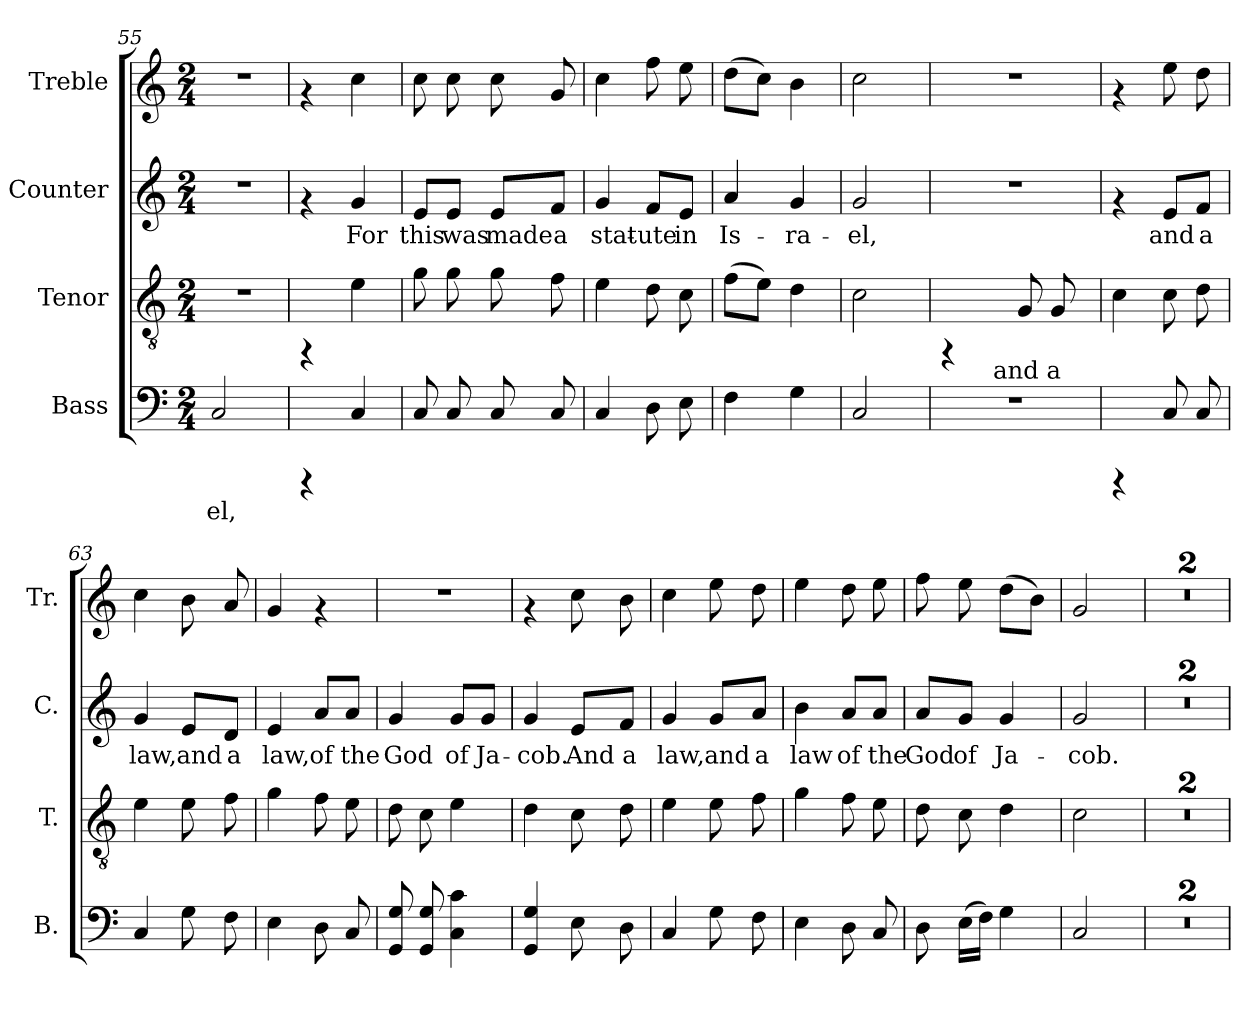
**kern	**text	**kern	**text	**kern	**text	**kern	**text
*part4	*part4	*part3	*part3	*part2	*part2	*part1	*part1
*staff4	*staff4	*staff3	*staff3	*staff2	*staff2	*staff1	*staff1
*I"Bass	*	*I"Tenor	*	*I"Counter	*	*I"Treble	*
*I'B.	*	*I'T.	*	*I'C.	*	*I'Tr.	*
*clefF4	*	*clefGv2	*	*clefG2	*	*clefG2	*
*k[]	*	*k[]	*	*k[]	*	*k[]	*
*C:	*	*C:	*	*C:	*	*C:	*
*M2/4	*	*M2/4	*	*M2/4	*	*M2/4	*
=55	=55	=55	=55	=55	=55	=55	=55
!	!LO:LY:b:cj	!	!	!	!	!	!
2C/	-el,	2r	.	2r	.	2r	.
=56	=56	=56	=56	=56	=56	=56	=56
4rCCC	.	4rFF	.	4rf	.	4rf	.
!	!LO:LY:b:cj	!	!LO:LY:b:cj	!	!LO:LY:b:cj	!	!LO:LY:b:cj
4C/	.	4e\	.	4g/	For	4cc\	.
=57	=57	=57	=57	=57	=57	=57	=57
!	!LO:LY:b:cj	!	!LO:LY:b:cj	!	!LO:LY:b:cj	!	!LO:LY:b:cj
8C/	.	8g\	.	8e/L	this	8cc\	.
!	!LO:LY:b:cj	!	!LO:LY:b:cj	!	!LO:LY:b:cj	!	!LO:LY:b:cj
8C/	.	8g\	.	8e/J	was	8cc\	.
!	!LO:LY:b:cj	!	!LO:LY:b:cj	!	!LO:LY:b:cj	!	!LO:LY:b:cj
8C/	.	8g\	.	8e/L	made	8cc\	.
!	!LO:LY:b:cj	!	!LO:LY:b:cj	!	!LO:LY:b:cj	!	!LO:LY:b:cj
8C/	.	8f\	.	8f/J	a	8g/	.
=58	=58	=58	=58	=58	=58	=58	=58
!	!LO:LY:b:cj	!	!LO:LY:b:cj	!	!LO:LY:b:cj	!	!LO:LY:b:cj
4C/	.	4e\	.	4g/	stat-	4cc\	.
!	!LO:LY:b:cj	!	!LO:LY:b:cj	!	!LO:LY:b:cj	!	!LO:LY:b:cj
8D\	.	8d\	.	8f/L	-ute	8ff\	.
!	!LO:LY:b:cj	!	!LO:LY:b:cj	!	!LO:LY:b:cj	!	!LO:LY:b:cj
8E\	.	8c\	.	8e/J	in	8ee\	.
=59	=59	=59	=59	=59	=59	=59	=59
!	!LO:LY:b:cj	!	!LO:LY:b:cj	!	!LO:LY:b:cj	!	!LO:LY:b:cj
4F\	.	(>8f\L	.	4a/	Is-	(>8dd\L	.
!	!	!	!LO:LY:b:cj	!	!	!	!LO:LY:b:cj
.	.	8e\J)	.	.	.	8cc\J)	.
!	!LO:LY:b:cj	!	!LO:LY:b:cj	!	!LO:LY:b:cj	!	!LO:LY:b:cj
4G\	.	4d\	.	4g/	-ra-	4b\	.
!!LO:PB:g=z
=60	=60	=60	=60	=60	=60	=60	=60
!	!LO:LY:b:cj	!	!LO:LY:b:cj	!	!LO:LY:b:cj	!	!LO:LY:b:cj
2C/	.	2c\	.	2g/	-el,	2cc\	.
=61	=61	=61	=61	=61	=61	=61	=61
*^	*	*	*	*	*	*	*
2r	8ryy	.	4rFF	.	2r	.	2r	.
.	32.ryy	.	.	.	.	.	.	.
!	!LO:TX:a:t=and a	!	!	!	!	!	!	!
.	4ryy	.	.	.	.	.	.	.
!	!	!	!	!LO:LY:b:cj	!	!	!	!
.	.	.	8G/	.	.	.	.	.
!	!	!	!	!LO:LY:b:cj	!	!	!	!
.	.	.	8G/	.	.	.	.	.
.	16ryy	.	.	.	.	.	.	.
.	64ryy	.	.	.	.	.	.	.
=62	=62	=62	=62	=62	=62	=62	=62	=62
!LO:TX:a:t=law,	!	!	!	!	!	!	!	!
!	!	!	!	!LO:LY:b:cj	!	!	!	!
*v	*v	*	*	*	*	*	*	*
4rCCC	.	4c\	.	4rf	.	4rf	.
!	!LO:LY:b:cj	!	!LO:LY:b:cj	!	!LO:LY:b:cj	!	!LO:LY:b:cj
8C/	.	8c\	.	8e/L	and	8ee\	.
!	!LO:LY:b:cj	!	!LO:LY:b:cj	!	!LO:LY:b:cj	!	!LO:LY:b:cj
8C/	.	8d\	.	8f/J	a	8dd\	.
=63	=63	=63	=63	=63	=63	=63	=63
!	!LO:LY:b:cj	!	!LO:LY:b:cj	!	!LO:LY:b:cj	!	!LO:LY:b:cj
4C/	.	4e\	.	4g/	law,	4cc\	.
!	!LO:LY:b:cj	!	!LO:LY:b:cj	!	!LO:LY:b:cj	!	!LO:LY:b:cj
8G\	.	8e\	.	8e/L	and	8b\	.
!	!LO:LY:b:cj	!	!LO:LY:b:cj	!	!LO:LY:b:cj	!	!LO:LY:b:cj
8F\	.	8f\	.	8d/J	a	8a/	.
=64	=64	=64	=64	=64	=64	=64	=64
!	!LO:LY:b:cj	!	!LO:LY:b:cj	!	!LO:LY:b:cj	!	!LO:LY:b:cj
4E\	.	4g\	.	4e/	law,	4g/	.
!	!LO:LY:b:cj	!	!LO:LY:b:cj	!	!LO:LY:b:cj	!	!
8D\	.	8f\	.	8a/L	of	4rf	.
!	!LO:LY:b:cj	!	!LO:LY:b:cj	!	!LO:LY:b:cj	!	!
8C/	.	8e\	.	8a/J	the	.	.
=65	=65	=65	=65	=65	=65	=65	=65
!	!LO:LY:b:cj	!	!LO:LY:b:cj	!	!LO:LY:b:cj	!	!
8G/ 8GG/	.	8d\	.	4g/	God	2r	.
!	!LO:LY:b:cj	!	!LO:LY:b:cj	!	!	!	!
8G/ 8GG/	.	8c\	.	.	.	.	.
!	!LO:LY:b:cj	!	!LO:LY:b:cj	!	!LO:LY:b:cj	!	!
4c\ 4C\	.	4e\	.	8g/L	of	.	.
!	!	!	!	!	!LO:LY:b:cj	!	!
.	.	.	.	8g/J	Ja-	.	.
=66	=66	=66	=66	=66	=66	=66	=66
!	!LO:LY:b:cj	!	!LO:LY:b:cj	!	!LO:LY:b:cj	!	!
4G/ 4GG/	.	4d\	.	4g/	-cob.	4rf	.
!	!LO:LY:b:cj	!	!LO:LY:b:cj	!	!LO:LY:b:cj	!	!LO:LY:b:cj
8E\	.	8c\	.	8e/L	And	8cc\	.
!	!LO:LY:b:cj	!	!LO:LY:b:cj	!	!LO:LY:b:cj	!	!LO:LY:b:cj
8D\	.	8d\	.	8f/J	a	8b\	.
=67	=67	=67	=67	=67	=67	=67	=67
!	!LO:LY:b:cj	!	!LO:LY:b:cj	!	!LO:LY:b:cj	!	!LO:LY:b:cj
4C/	.	4e\	.	4g/	law,	4cc\	.
!	!LO:LY:b:cj	!	!LO:LY:b:cj	!	!LO:LY:b:cj	!	!LO:LY:b:cj
8G\	.	8e\	.	8g/L	and	8ee\	.
!	!LO:LY:b:cj	!	!LO:LY:b:cj	!	!LO:LY:b:cj	!	!LO:LY:b:cj
8F\	.	8f\	.	8a/J	a	8dd\	.
!!LO:PB:g=z
=68	=68	=68	=68	=68	=68	=68	=68
!	!LO:LY:b:cj	!	!LO:LY:b:cj	!	!LO:LY:b:cj	!	!LO:LY:b:cj
4E\	.	4g\	.	4b\	law	4ee\	.
!	!LO:LY:b:cj	!	!LO:LY:b:cj	!	!LO:LY:b:cj	!	!LO:LY:b:cj
8D\	.	8f\	.	8a/L	of	8dd\	.
!	!LO:LY:b:cj	!	!LO:LY:b:cj	!	!LO:LY:b:cj	!	!LO:LY:b:cj
8C/	.	8e\	.	8a/J	the	8ee\	.
=69	=69	=69	=69	=69	=69	=69	=69
!	!LO:LY:b:cj	!	!LO:LY:b:cj	!	!LO:LY:b:cj	!	!LO:LY:b:cj
8D\	.	8d\	.	8a/L	God	8ff\	.
!	!LO:LY:b:cj	!	!LO:LY:b:cj	!	!LO:LY:b:cj	!	!LO:LY:b:cj
(>16E\L	.	8c\	.	8g/J	of	8ee\	.
!	!LO:LY:b:cj	!	!	!	!	!	!
16F\J)	.	.	.	.	.	.	.
!	!LO:LY:b:cj	!	!LO:LY:b:cj	!	!LO:LY:b:cj	!	!LO:LY:b:cj
4G\	.	4d\	.	4g/	Ja-	(>8dd\L	.
!	!	!	!	!	!	!	!LO:LY:b:cj
.	.	.	.	.	.	8b\J)	.
=70	=70	=70	=70	=70	=70	=70	=70
!	!LO:LY:b:cj	!	!LO:LY:b:cj	!	!LO:LY:b:cj	!	!LO:LY:b:cj
2C/	.	2c\	.	2g/	-cob.	2g/	.
=71	=71	=71	=71	=71	=71	=71	=71
2r	.	2r	.	2r	.	2r	.
=72	=72	=72	=72	=72	=72	=72	=72
2r	.	2r	.	2r	.	2r	.
=	=	=	=	=	=	=	=
*-	*-	*-	*-	*-	*-	*-	*-
